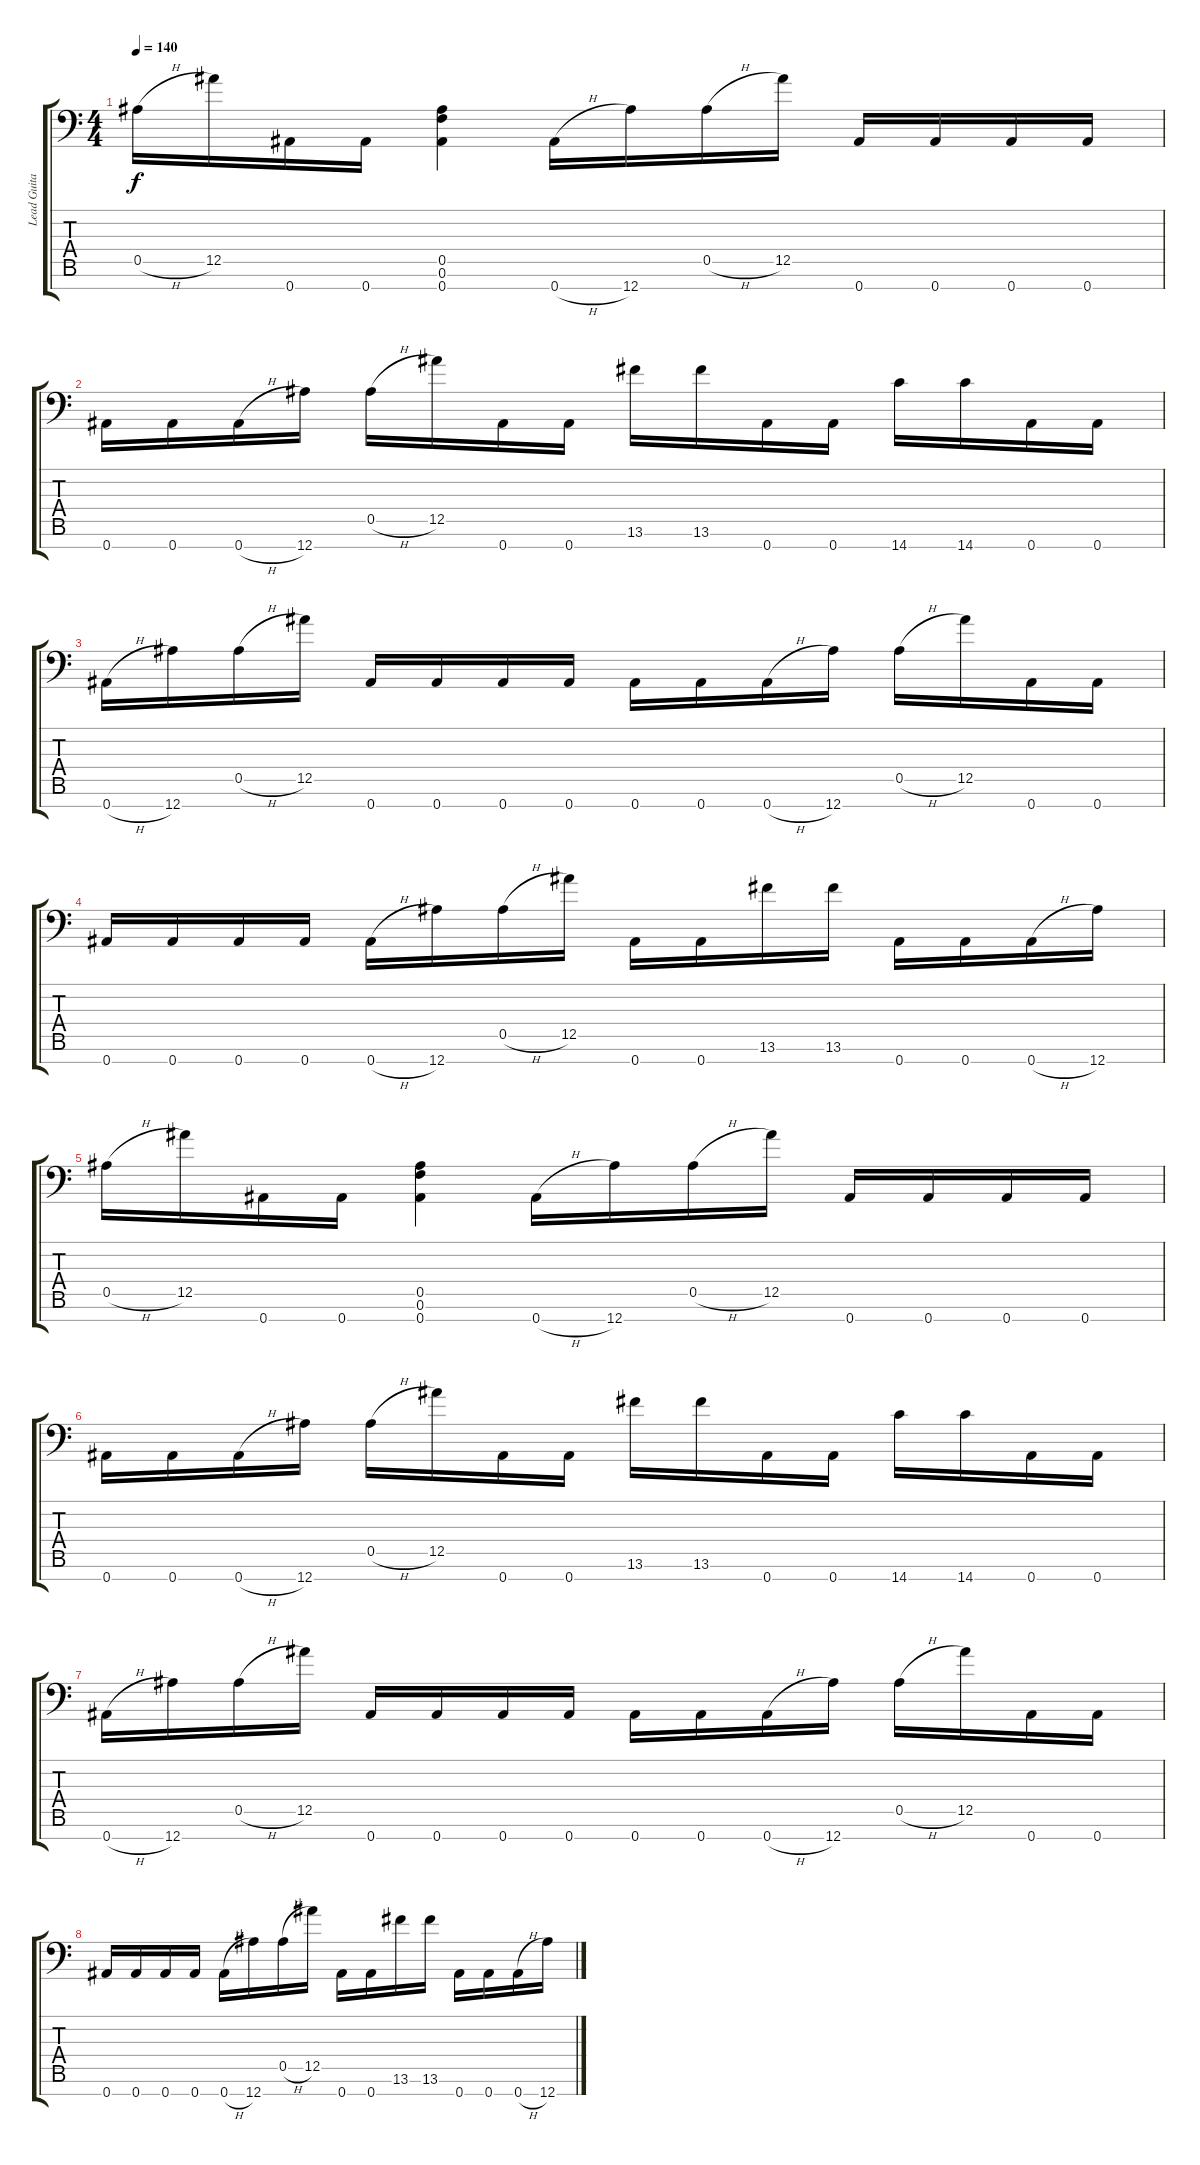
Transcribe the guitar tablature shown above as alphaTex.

\track ("Lead Guitar" "Lead Guita") {instrument overdrivenguitar}
\staff {score tabs}
\tuning (Eb4 Bb3 Gb3 Eb3 Bb2 F2 Bb1) {hide}
\ts (4 4)
\tempo 140
\clef f4
\ks c
0.5{h}.16{dy f} 12.5.16 0.7.16 0.7.16 (0.5 0.6 0.7).4 0.7{h}.16 12.7.16 0.5{h}.16 12.5.16 0.7.16 0.7.16 0.7.16 0.7.16 |
0.7.16 0.7.16 0.7{h}.16 12.7.16 0.5{h}.16 12.5.16 0.7.16 0.7.16 13.6.16 13.6.16 0.7.16 0.7.16 14.7.16 14.7.16 0.7.16 0.7.16 |
0.7{h}.16 12.7.16 0.5{h}.16 12.5.16 0.7.16 0.7.16 0.7.16 0.7.16 0.7.16 0.7.16 0.7{h}.16 12.7.16 0.5{h}.16 12.5.16 0.7.16 0.7.16 |
0.7.16 0.7.16 0.7.16 0.7.16 0.7{h}.16 12.7.16 0.5{h}.16 12.5.16 0.7.16 0.7.16 13.6.16 13.6.16 0.7.16 0.7.16 0.7{h}.16 12.7.16 |
0.5{h}.16 12.5.16 0.7.16 0.7.16 (0.5 0.6 0.7).4 0.7{h}.16 12.7.16 0.5{h}.16 12.5.16 0.7.16 0.7.16 0.7.16 0.7.16 |
0.7.16 0.7.16 0.7{h}.16 12.7.16 0.5{h}.16 12.5.16 0.7.16 0.7.16 13.6.16 13.6.16 0.7.16 0.7.16 14.7.16 14.7.16 0.7.16 0.7.16 |
0.7{h}.16 12.7.16 0.5{h}.16 12.5.16 0.7.16 0.7.16 0.7.16 0.7.16 0.7.16 0.7.16 0.7{h}.16 12.7.16 0.5{h}.16 12.5.16 0.7.16 0.7.16 |
0.7.16 0.7.16 0.7.16 0.7.16 0.7{h}.16 12.7.16 0.5{h}.16 12.5.16 0.7.16 0.7.16 13.6.16 13.6.16 0.7.16 0.7.16 0.7{h}.16 12.7.16
